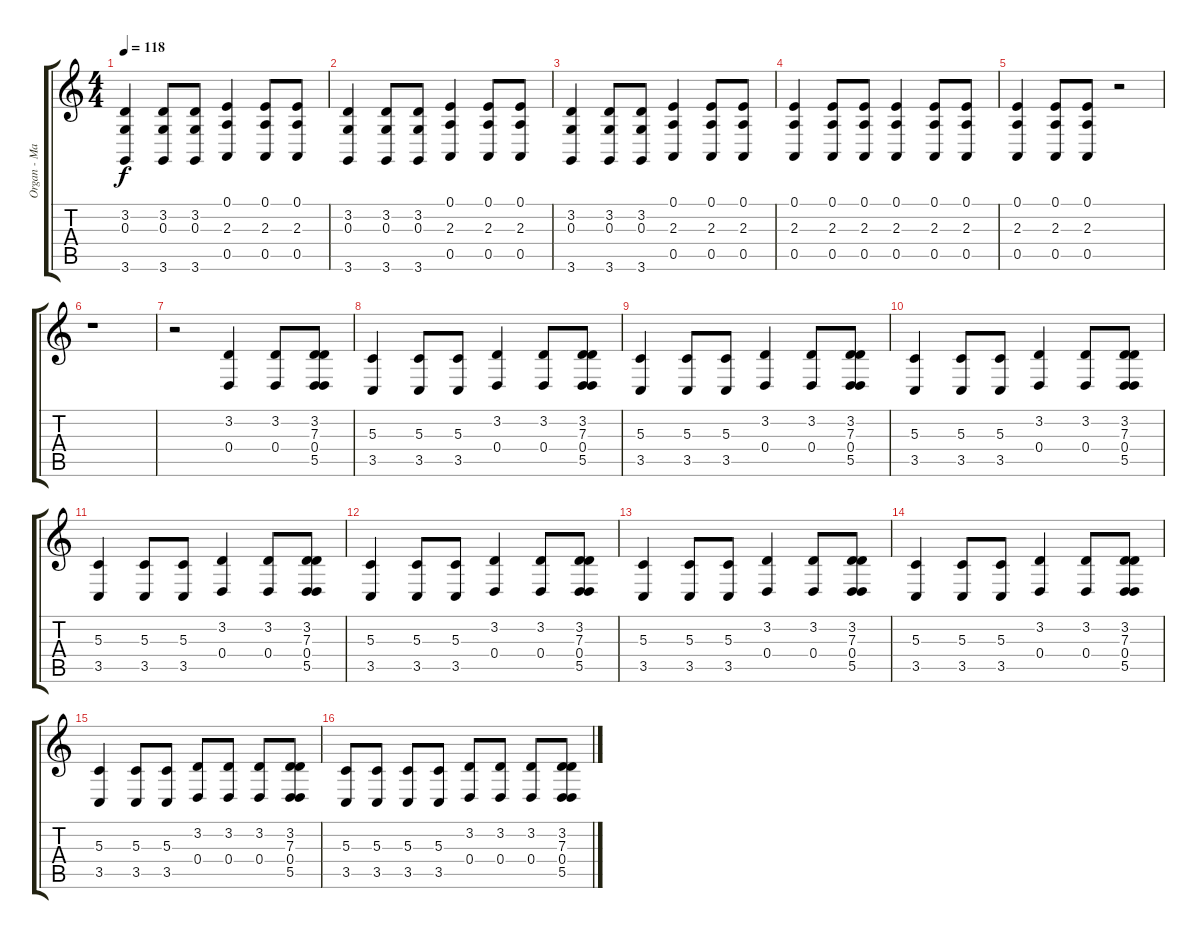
\track ("Organ - Manzarek" "Organ - Ma") {instrument lead2sawtooth}
\staff {score tabs}
\tuning (E4 B3 G3 D3 A2 E2) {hide}
\ts (4 4)
\tempo 118
\clef g2
\ks c
(3.2 0.3 3.6).4{dy f} (3.2 0.3 3.6).8 (3.2 0.3 3.6).8 (0.1 2.3 0.5).4 (0.1 2.3 0.5).8 (0.1 2.3 0.5).8 |
(3.2 0.3 3.6).4 (3.2 0.3 3.6).8 (3.2 0.3 3.6).8 (0.1 2.3 0.5).4 (0.1 2.3 0.5).8 (0.1 2.3 0.5).8 |
(3.2 0.3 3.6).4 (3.2 0.3 3.6).8 (3.2 0.3 3.6).8 (0.1 2.3 0.5).4 (0.1 2.3 0.5).8 (0.1 2.3 0.5).8 |
(0.1 2.3 0.5).4 (0.1 2.3 0.5).8 (0.1 2.3 0.5).8 (0.1 2.3 0.5).4 (0.1 2.3 0.5).8 (0.1 2.3 0.5).8 |
(0.1 2.3 0.5).4 (0.1 2.3 0.5).8 (0.1 2.3 0.5).8 r.2 |
r.1 |
r.2 (3.2 0.4).4 (3.2 0.4).8 (3.2 7.3 0.4 5.5).8 |
(5.3 3.5).4 (5.3 3.5).8 (5.3 3.5).8 (3.2 0.4).4 (3.2 0.4).8 (3.2 7.3 0.4 5.5).8 |
(5.3 3.5).4 (5.3 3.5).8 (5.3 3.5).8 (3.2 0.4).4 (3.2 0.4).8 (3.2 7.3 0.4 5.5).8 |
(5.3 3.5).4 (5.3 3.5).8 (5.3 3.5).8 (3.2 0.4).4 (3.2 0.4).8 (3.2 7.3 0.4 5.5).8 |
(5.3 3.5).4 (5.3 3.5).8 (5.3 3.5).8 (3.2 0.4).4 (3.2 0.4).8 (3.2 7.3 0.4 5.5).8 |
(5.3 3.5).4 (5.3 3.5).8 (5.3 3.5).8 (3.2 0.4).4 (3.2 0.4).8 (3.2 7.3 0.4 5.5).8 |
(5.3 3.5).4 (5.3 3.5).8 (5.3 3.5).8 (3.2 0.4).4 (3.2 0.4).8 (3.2 7.3 0.4 5.5).8 |
(5.3 3.5).4 (5.3 3.5).8 (5.3 3.5).8 (3.2 0.4).4 (3.2 0.4).8 (3.2 7.3 0.4 5.5).8 |
(5.3 3.5).4 (5.3 3.5).8 (5.3 3.5).8 (3.2 0.4).8 (3.2 0.4).8 (3.2 0.4).8 (3.2 7.3 0.4 5.5).8 |
(5.3 3.5).8 (5.3 3.5).8 (5.3 3.5).8 (5.3 3.5).8 (3.2 0.4).8 (3.2 0.4).8 (3.2 0.4).8 (3.2 7.3 0.4 5.5).8
